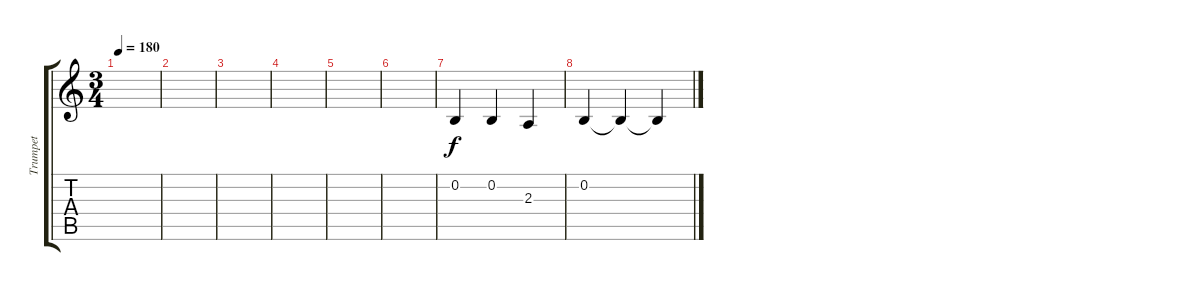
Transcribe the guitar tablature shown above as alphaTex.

\track ("Trumpet" "Trumpet") {instrument trumpet}
\staff {score tabs}
\tuning (E4 B3 G3 D3 A2 E2) {hide}
\ts (3 4)
\tempo 180
\clef g2
\ks c
|
|
|
|
|
|
0.2.4 0.2.4 2.3.4 |
0.2.4 0.2{t}.4 0.2{t}.4
